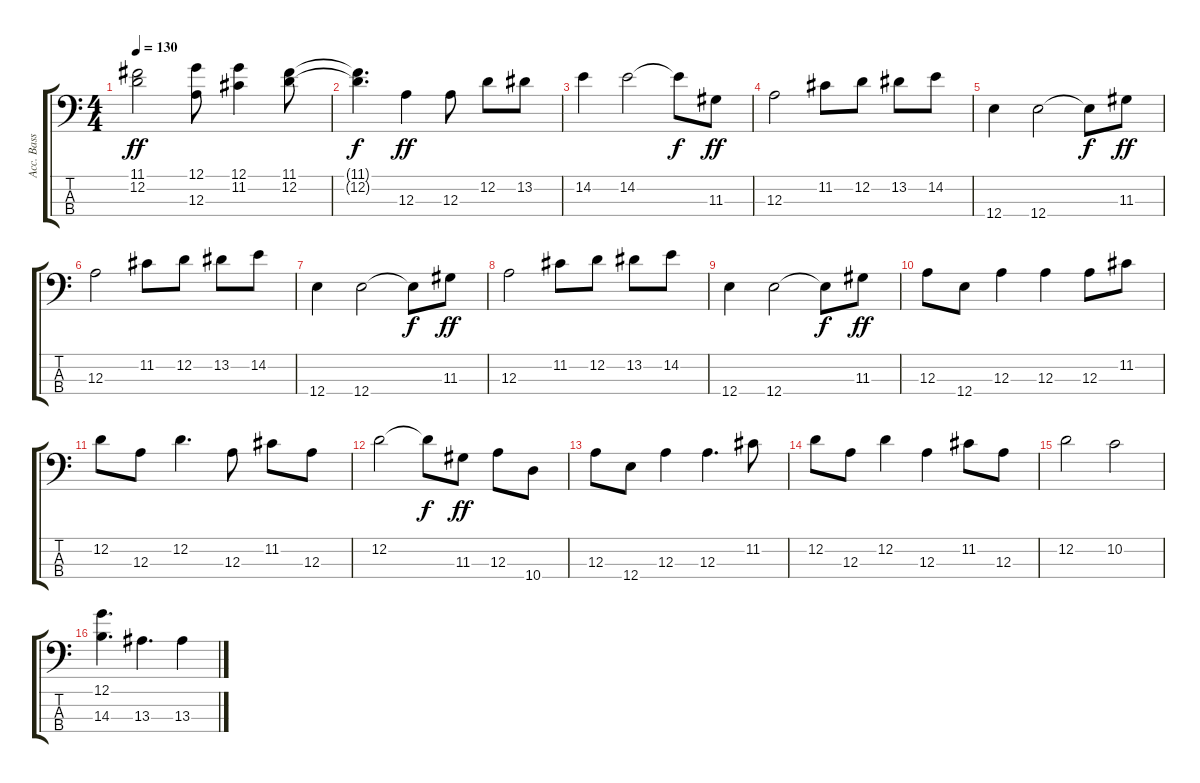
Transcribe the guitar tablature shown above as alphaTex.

\track ("Acc. Bass" "Acc. Bass") {instrument acousticbass}
\staff {score tabs}
\tuning (G2 D2 A1 E1) {hide}
\ts (4 4)
\tempo 130
\clef f4
\ks c
(11.1 12.2).2{dy ff} (12.1 12.3).8 (12.1 11.2).4 (11.1 12.2).8 |
(11.1{t} 12.2{t}).4{d dy f} 12.3.4{dy ff} 12.3.8 12.2.8 13.2.8 |
14.2.4 14.2.2 14.2{t}.8{dy f} 11.3.8{dy ff} |
12.3.2 11.2.8 12.2.8 13.2.8 14.2.8 |
12.4.4 12.4.2 12.4{t}.8{dy f} 11.3.8{dy ff} |
12.3.2 11.2.8 12.2.8 13.2.8 14.2.8 |
12.4.4 12.4.2 12.4{t}.8{dy f} 11.3.8{dy ff} |
12.3.2 11.2.8 12.2.8 13.2.8 14.2.8 |
12.4.4 12.4.2 12.4{t}.8{dy f} 11.3.8{dy ff} |
12.3.8 12.4.8 12.3.4 12.3.4 12.3.8 11.2.8 |
12.2.8 12.3.8 12.2.4{d} 12.3.8 11.2.8 12.3.8 |
12.2.2 12.2{t}.8{dy f} 11.3.8{dy ff} 12.3.8 10.4.8 |
12.3.8 12.4.8 12.3.4 12.3.4{d} 11.2.8 |
12.2.8 12.3.8 12.2.4 12.3.4 11.2.8 12.3.8 |
12.2.2 10.2.2 |
(12.1 14.3).4{d} 13.3.4{d} 13.3.4
